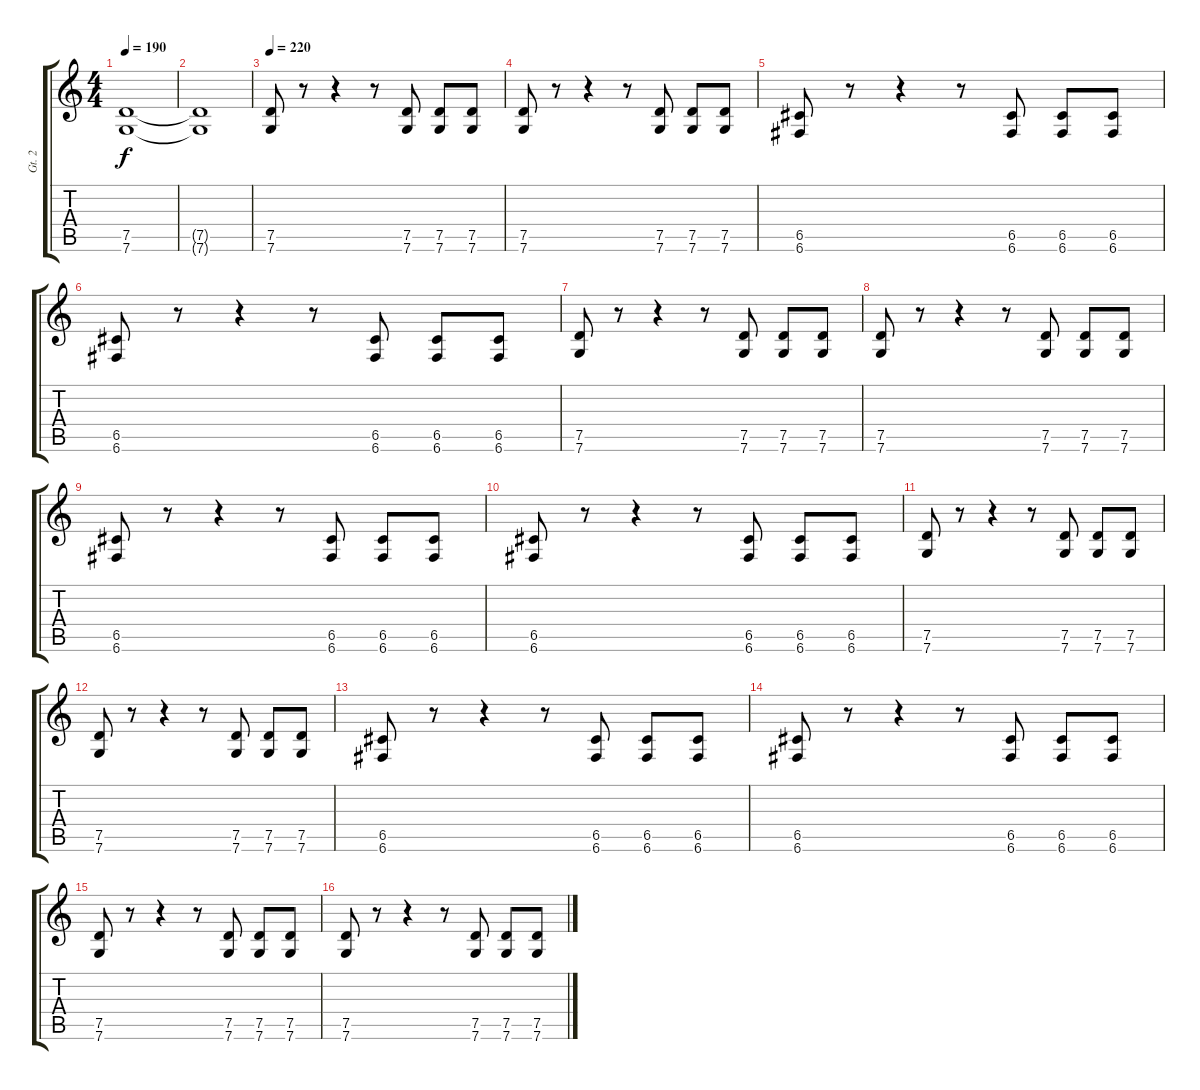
\track ("Gt. 2" "Gt. 2") {instrument distortionguitar}
\staff {score tabs}
\tuning (D4 A3 F3 C3 G2 C2) {hide}
\ts (4 4)
\tempo 190
\clef g2
\ks c
(7.5 7.6).1{dy f} |
(7.5{t} 7.6{t}).1 |
\tempo 220
(7.5 7.6).8 r.8 r.4 r.8 (7.5 7.6).8 (7.5 7.6).8 (7.5 7.6).8 |
(7.5 7.6).8 r.8 r.4 r.8 (7.5 7.6).8 (7.5 7.6).8 (7.5 7.6).8 |
(6.5 6.6).8 r.8 r.4 r.8 (6.5 6.6).8 (6.5 6.6).8 (6.5 6.6).8 |
(6.5 6.6).8 r.8 r.4 r.8 (6.5 6.6).8 (6.5 6.6).8 (6.5 6.6).8 |
(7.5 7.6).8 r.8 r.4 r.8 (7.5 7.6).8 (7.5 7.6).8 (7.5 7.6).8 |
(7.5 7.6).8 r.8 r.4 r.8 (7.5 7.6).8 (7.5 7.6).8 (7.5 7.6).8 |
(6.5 6.6).8 r.8 r.4 r.8 (6.5 6.6).8 (6.5 6.6).8 (6.5 6.6).8 |
(6.5 6.6).8 r.8 r.4 r.8 (6.5 6.6).8 (6.5 6.6).8 (6.5 6.6).8 |
(7.5 7.6).8 r.8 r.4 r.8 (7.5 7.6).8 (7.5 7.6).8 (7.5 7.6).8 |
(7.5 7.6).8 r.8 r.4 r.8 (7.5 7.6).8 (7.5 7.6).8 (7.5 7.6).8 |
(6.5 6.6).8 r.8 r.4 r.8 (6.5 6.6).8 (6.5 6.6).8 (6.5 6.6).8 |
(6.5 6.6).8 r.8 r.4 r.8 (6.5 6.6).8 (6.5 6.6).8 (6.5 6.6).8 |
(7.5 7.6).8 r.8 r.4 r.8 (7.5 7.6).8 (7.5 7.6).8 (7.5 7.6).8 |
(7.5 7.6).8 r.8 r.4 r.8 (7.5 7.6).8 (7.5 7.6).8 (7.5 7.6).8
